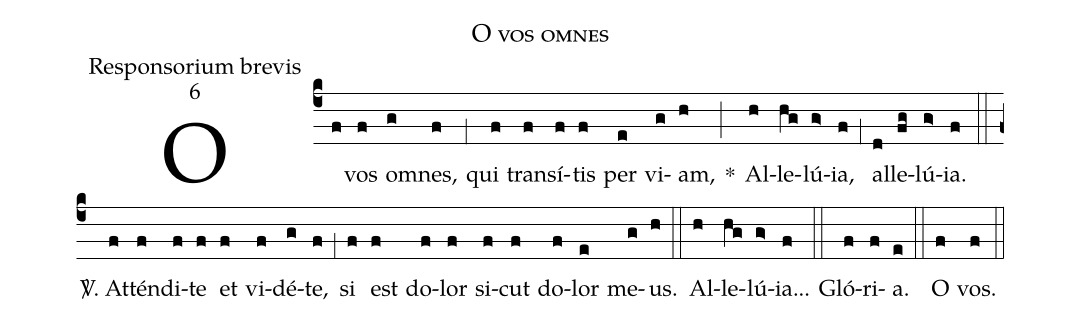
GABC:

name:O vos omnes;
office-part:Responsorium brevis;
mode:6;
%%
(c4) O(f) vos(f) o(g)mnes,(f) (,1) qui(f) tran(f)sí(f)tis(f) per(e) vi(g)am,(h) *(;) Al(h)le(hg)lú(g>)ia,(f) (,1) al(d)le(fg)lú(g>)ia.(f) (::)

<sp>V/</sp>. At(f)tén(f)di(f)te(f) et(f) vi(f)dé(g)te,(f) (,1) si(f) est(f) do(f)lor(f) si(f)cut(f) do(f)lor(e) me(g)us.(h) (::)
Al(h)le(hg)lú(g>)ia...(f) (::)

Gló(f)ri(f)a.(e) (::)
O(f) vos.(f) (::)
